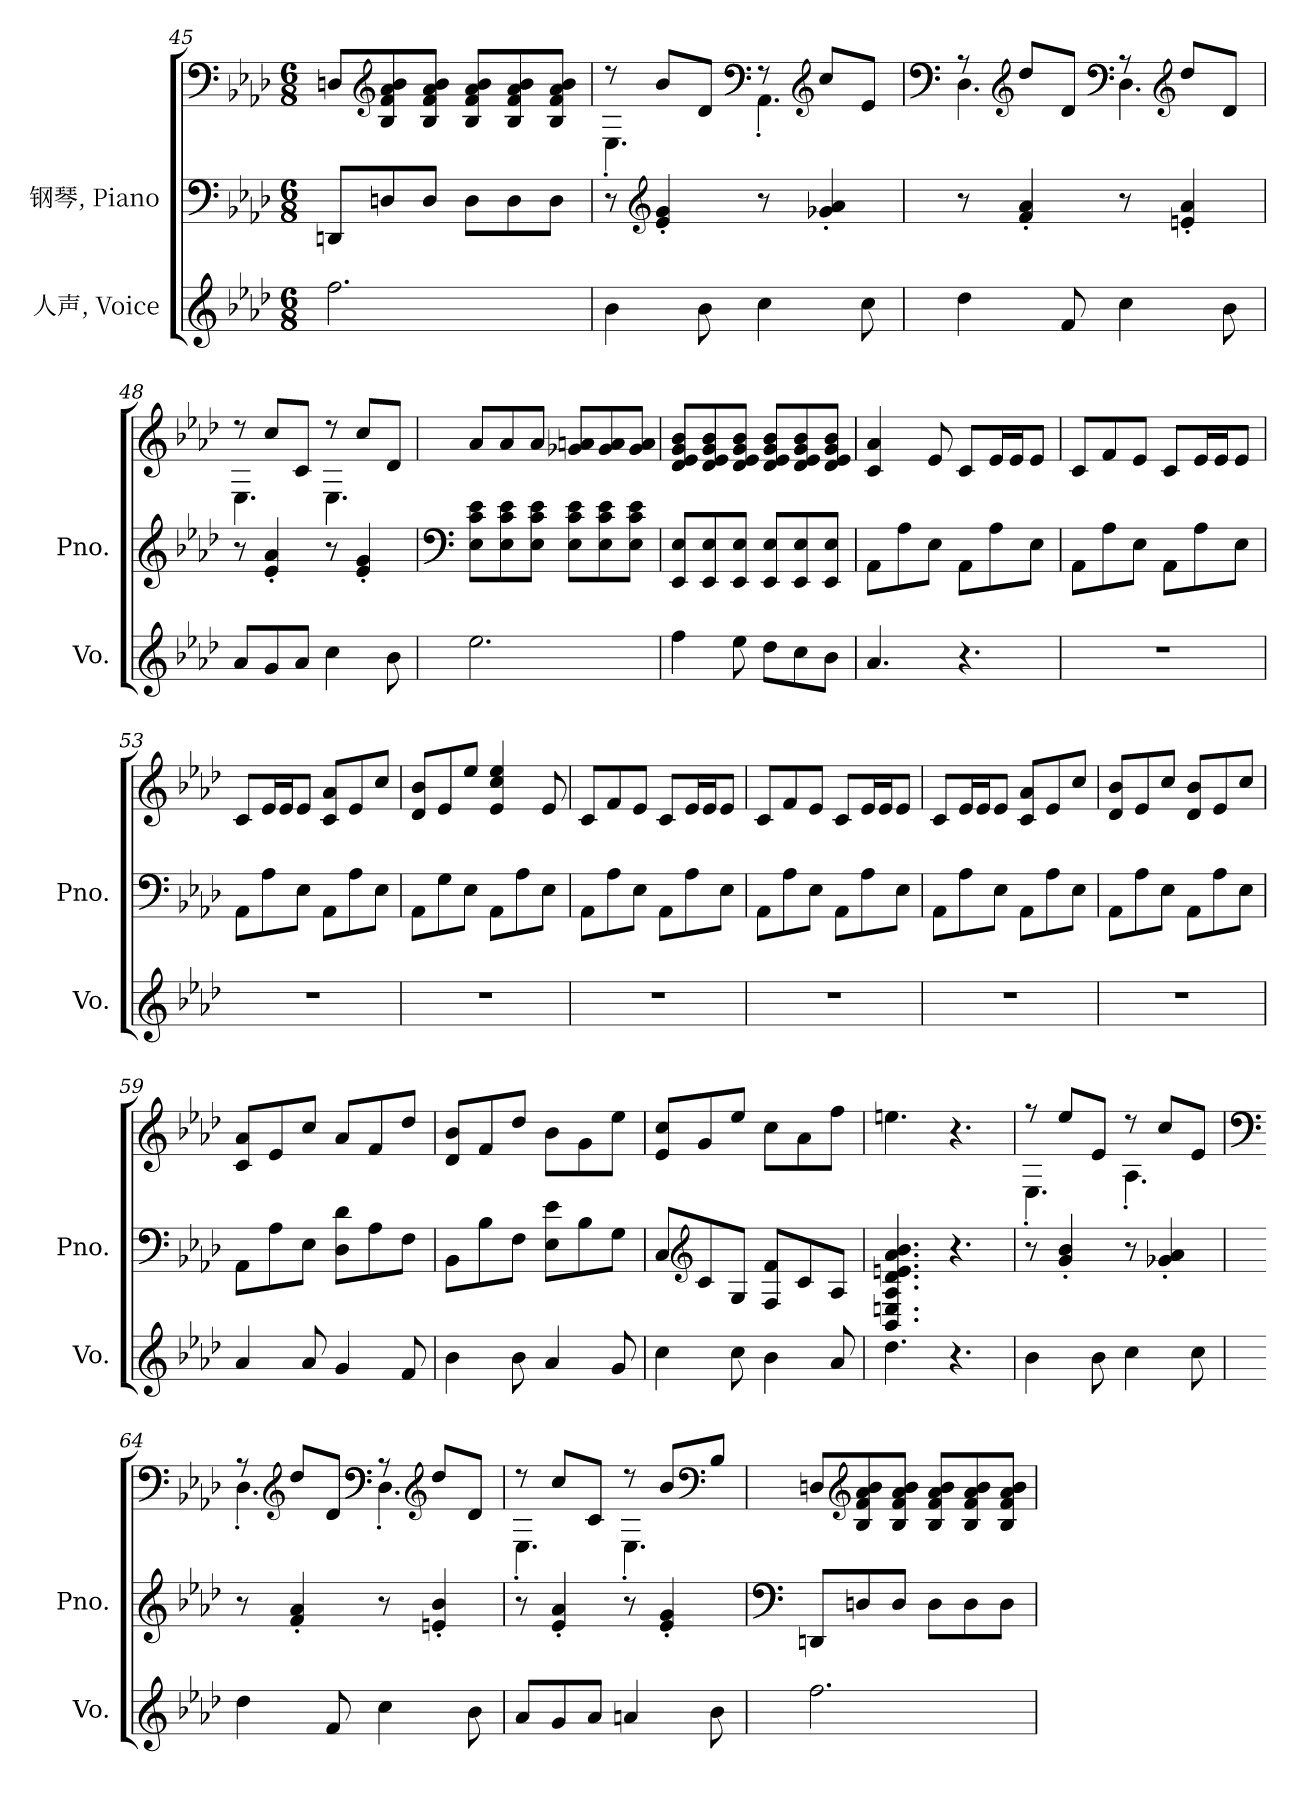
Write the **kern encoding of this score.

**kern	**kern	**kern
*part2	*part1	*part1
*staff3	*staff2	*staff1
*I"人声, Voice	*I"钢琴, Piano	*
*I'Vo.	*I'Pno.	*
!!LO:LB:g=z
*clefG2	*clefF4	*clefF4
*k[b-e-a-d-]	*k[b-e-a-d-]	*k[b-e-a-d-]
*M6/8	*M6/8	*M6/8
*MM177	*MM177	*MM177
=45	=45	=45
2.ff\	8DDn/L	8Dn/L
*	*	*clefG2
.	8Dn/	8B-/ 8f/ 8a-/ 8b-/
.	8D/J	8B-/ 8f/ 8a-/ 8b-/J
*	*	*MM179
.	8D\L	8B-/ 8f/ 8a-/ 8b-/L
.	8D\	8B-/ 8f/ 8a-/ 8b-/
.	8D\J	8B-/ 8f/ 8a-/ 8b-/J
=46	=46	=46
*	*	*MM180
*	*	*^
4b-\	8r	8r	4.E-'\
*	*clefG2	*	*
.	4e-/' 4g/'	8b-/L	.
8b-\	.	8d-/J	.
*	*	*clefF4	*
*	*	*MM176	*
4cc\	8r	8r	4.AA-'\
*	*	*clefG2	*
.	4g-X/' 4a-/'	8cc/L	.
8cc\	.	8e-/J	.
=47	=47	=47	=47
*	*	*clefF4	*
4dd-\	8r	8r	4.D-\
*	*	*clefG2	*
.	4f/' 4a-/'	8dd-/L	.
8f/	.	8d-/J	.
*	*	*clefF4	*
*	*	*MM179	*
4cc\	8r	8r	4.D-\
*	*	*clefG2	*
.	4en/' 4a-/'	8dd-/L	.
8b-\	.	8d-/J	.
!!LO:LB:g=z	!!
=48	=48	=48	=48
*	*	*MM180	*
8a-/L	8r	8r	4.E-\
8g/	4e-/' 4a-/'	8cc/L	.
8a-/J	.	8c/J	.
4cc\	8r	8r	4.E-\
.	4e-/' 4g/'	8cc/L	.
8b-\	.	8d-/J	.
*	*	*v	*v
=49	=49	=49
*	*clefF4	*
2.ee-\	8E-\ 8c\ 8e-\L	8a-/L
.	8E-\ 8c\ 8e-\	8a-/
.	8E-\ 8c\ 8e-\J	8a-/J
.	8E-\ 8c\ 8e-\L	8g-X/ 8an/L
.	8E-\ 8c\ 8e-\	8g-/ 8a/
.	8E-\ 8c\ 8e-\J	8g-/ 8a/J
=50	=50	=50
*	*	*MM176
4ff\	8EE-/ 8E-/L	8d-/ 8e-/ 8g/ 8b-/L
.	8EE-/ 8E-/	8d-/ 8e-/ 8g/ 8b-/
8ee-\	8EE-/ 8E-/J	8d-/ 8e-/ 8g/ 8b-/J
*	*	*MM179
8dd-\L	8EE-/ 8E-/L	8d-/ 8e-/ 8g/ 8b-/L
8cc\	8EE-/ 8E-/	8d-/ 8e-/ 8g/ 8b-/
8b-\J	8EE-/ 8E-/J	8d-/ 8e-/ 8g/ 8b-/J
=51	=51	=51
*	*	*MM180
4.a-/	8AA-\L	4c/ 4a-/
.	8A-\	.
.	8E-\J	8e-/
*	*	*MM192
4.r	8AA-\L	8c/L
.	8A-\	16e-/L
.	.	16e-/J
.	8E-\J	8e-/J
!!LO:PB:g=z
=52	=52	=52
*	*	*MM198
2.r	8AA-\L	8c/L
.	8A-\	8f/
.	8E-\J	8e-/J
.	8AA-\L	8c/L
.	8A-\	16e-/L
.	.	16e-/J
.	8E-\J	8e-/J
=53	=53	=53
2.r	8AA-\L	8c/L
.	8A-\	16e-/L
.	.	16e-/J
.	8E-\J	8e-/J
.	8AA-\L	8c/ 8a-/L
.	8A-\	8e-/
.	8E-\J	8cc/J
=54	=54	=54
2.r	8AA-\L	8d-/ 8b-/L
.	8G\	8e-/
.	8E-\J	8ee-/J
.	8AA-\L	4e-/ 4cc/ 4ee-/
.	8A-\	.
.	8E-\J	8e-/
=55	=55	=55
2.r	8AA-\L	8c/L
.	8A-\	8f/
.	8E-\J	8e-/J
.	8AA-\L	8c/L
.	8A-\	16e-/L
.	.	16e-/J
.	8E-\J	8e-/J
=56	=56	=56
2.r	8AA-\L	8c/L
.	8A-\	8f/
.	8E-\J	8e-/J
.	8AA-\L	8c/L
.	8A-\	16e-/L
.	.	16e-/J
.	8E-\J	8e-/J
!!LO:LB:g=z
=57	=57	=57
*	*	*MM203
2.r	8AA-\L	8c/L
.	8A-\	16e-/L
.	.	16e-/J
.	8E-\J	8e-/J
*	*	*MM197
.	8AA-\L	8c/ 8a-/L
.	8A-\	8e-/
.	8E-\J	8cc/J
=58	=58	=58
*	*	*MM191
2.r	8AA-\L	8d-/ 8b-/L
.	8A-\	8e-/
.	8E-\J	8cc/J
.	8AA-\L	8d-/ 8b-/L
.	8A-\	8e-/
.	8E-\J	8cc/J
=59	=59	=59
*	*	*MM180
4a-/	8AA-\L	8c/ 8a-/L
.	8A-\	8e-/
8a-/	8E-\J	8cc/J
4g/	8D-\ 8d-\L	8a-/L
.	8A-\	8f/
8f/	8F\J	8dd-/J
=60	=60	=60
4b-\	8BB-\L	8d-/ 8b-/L
.	8B-\	8f/
8b-\	8F\J	8dd-/J
*	*	*MM183
4a-/	8E-\ 8e-\L	8b-\L
.	8B-\	8g\
8g/	8G\J	8ee-\J
=61	=61	=61
*	*	*MM185
4cc\	8C/L	8e-/ 8cc/L
*	*clefG2	*
.	8c/	8g/
8cc\	8G/J	8ee-/J
*	*	*MM183
4b-\	8F/ 8f/L	8cc\L
.	8c/	8a-\
8a-/	8A-/J	8ff\J
!!LO:LB:g=z
=62	=62	=62
*	*	*MM105
4.dd-\	4.BB-/ 4.En/ 4.A-/ 4.d-/ 4.en/ 4.a-/ 4.b-/	4.een\
4.r	4.r	4.r
=63	=63	=63
*	*	*MM180
*	*	*^
4b-\	8r	8r	4.E-'\
.	4g/' 4b-/'	8ee-/L	.
8b-\	.	8e-/J	.
*	*	*MM176	*
4cc\	8r	8r	4.A-'\
.	4g-X/' 4a-/'	8cc/L	.
8cc\	.	8e-/J	.
=64	=64	=64	=64
*	*	*clefF4	*
4dd-\	8r	8r	4.D-'\
*	*	*clefG2	*
.	4f/' 4a-/'	8dd-/L	.
8f/	.	8d-/J	.
*	*	*clefF4	*
*	*	*MM179	*
4cc\	8r	8r	4.D-'\
*	*	*clefG2	*
.	4en/' 4b-/'	8dd-/L	.
8b-\	.	8d-/J	.
=65	=65	=65	=65
*	*	*MM180	*
8a-/L	8r	8r	4.E-'\
8g/	4e-/' 4a-/'	8cc/L	.
8a-/J	.	8c/J	.
4an/	8r	8r	4.E-'\
.	4e-/' 4g/'	8b-/L	.
*	*	*clefF4	*
8b-\	.	8B-/J	.
*	*	*v	*v
!!LO:LB:g=z
=66	=66	=66
*	*clefF4	*
*	*	*MM177
2.ff\	8DDn/L	8Dn/L
*	*	*clefG2
.	8Dn/	8B-/ 8f/ 8a-/ 8b-/
.	8D/J	8B-/ 8f/ 8a-/ 8b-/J
*	*	*MM179
.	8D\L	8B-/ 8f/ 8a-/ 8b-/L
.	8D\	8B-/ 8f/ 8a-/ 8b-/
.	8D\J	8B-/ 8f/ 8a-/ 8b-/J
=	=	=
*-	*-	*-
